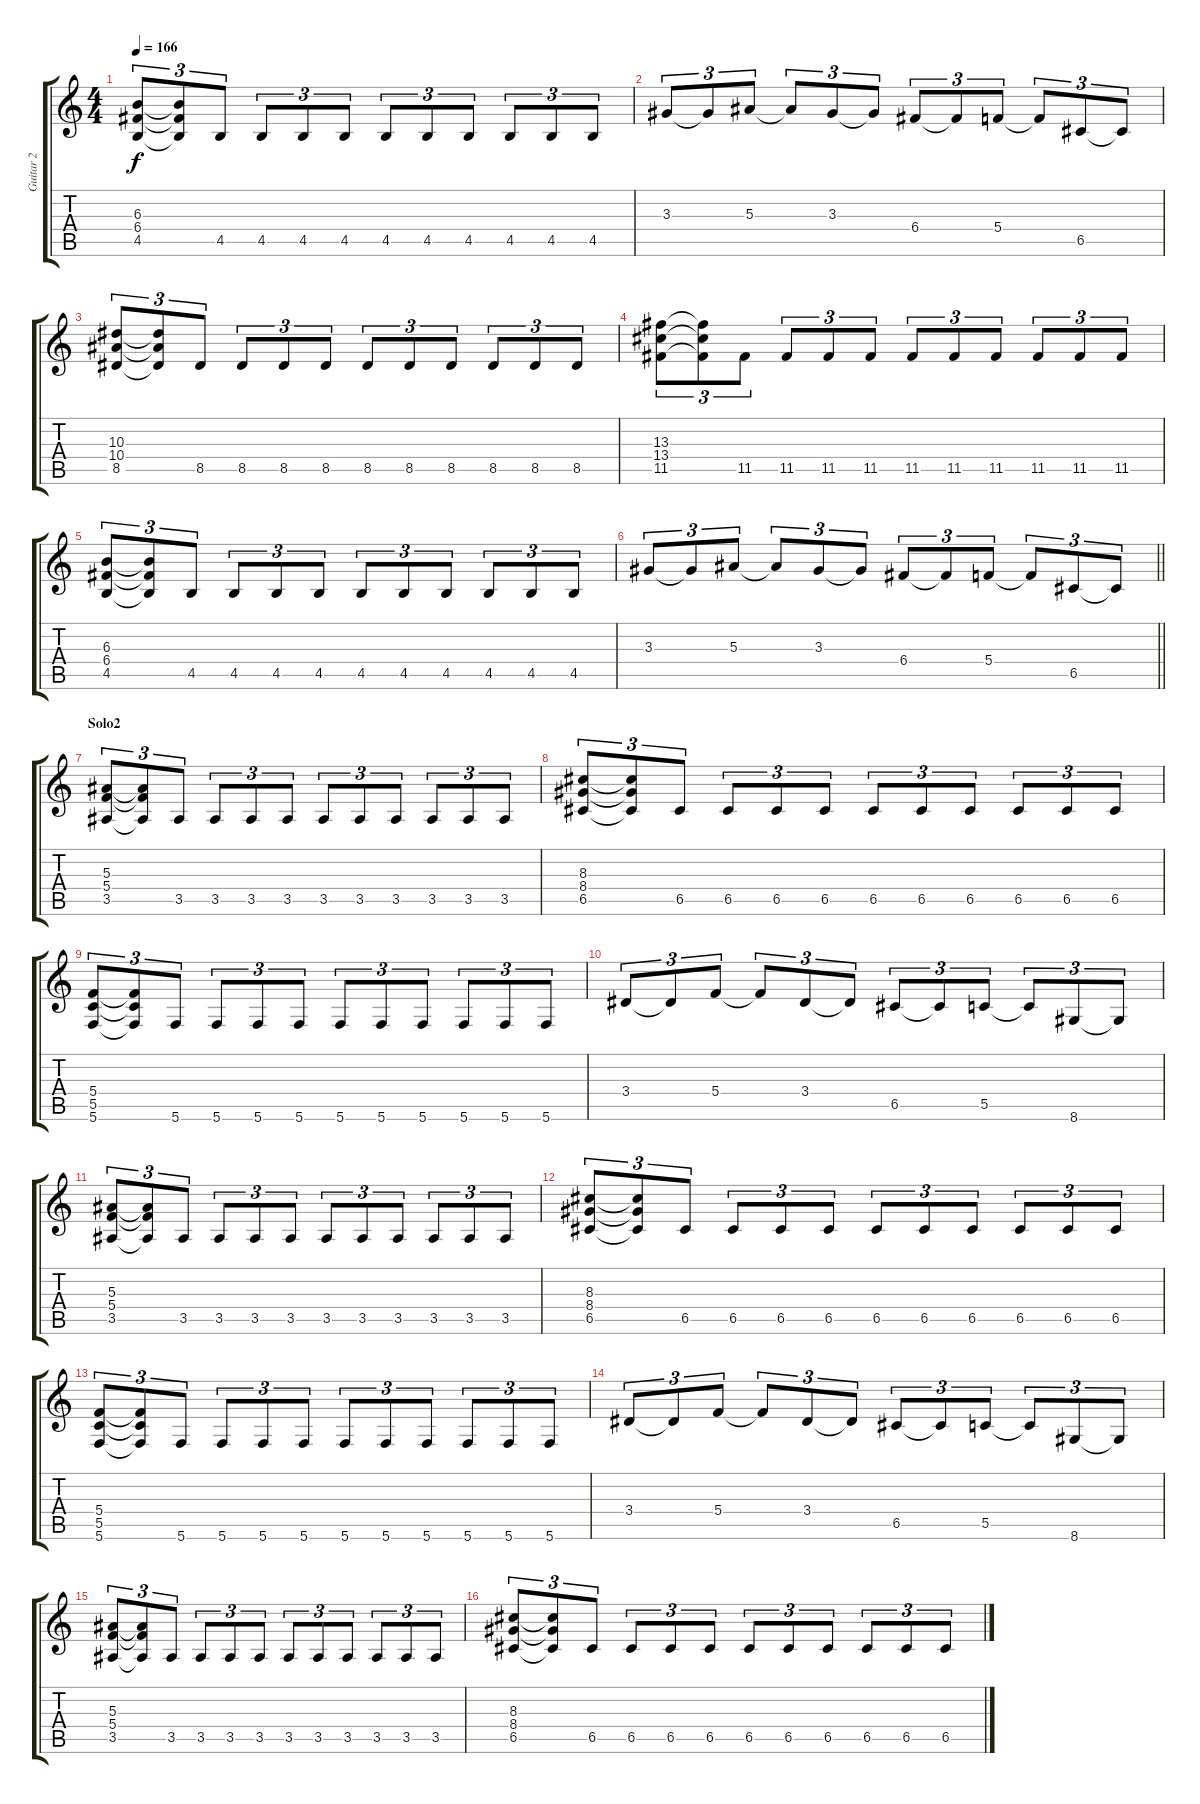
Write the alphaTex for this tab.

\track ("Guitar 2" "Guitar 2") {instrument overdrivenguitar}
\staff {score tabs}
\tuning (D4 A3 F3 C3 G2 C2) {hide}
\ts (4 4)
\tempo 166
\clef g2
\ks c
(6.3 6.4 4.5).8{tu (3 2) dy f} (6.3{t} 6.4{t} 4.5{t}).8{tu (3 2)} 4.5.8{tu (3 2)} 4.5.8{tu (3 2)} 4.5.8{tu (3 2)} 4.5.8{tu (3 2)} 4.5.8{tu (3 2)} 4.5.8{tu (3 2)} 4.5.8{tu (3 2)} 4.5.8{tu (3 2)} 4.5.8{tu (3 2)} 4.5.8{tu (3 2)} |
3.3.8{tu (3 2)} 3.3{t}.8{tu (3 2)} 5.3.8{tu (3 2)} 5.3{t}.8{tu (3 2)} 3.3.8{tu (3 2)} 3.3{t}.8{tu (3 2)} 6.4.8{tu (3 2)} 6.4{t}.8{tu (3 2)} 5.4.8{tu (3 2)} 5.4{t}.8{tu (3 2)} 6.5.8{tu (3 2)} 6.5{t}.8{tu (3 2)} |
(10.3 10.4 8.5).8{tu (3 2)} (10.3{t} 10.4{t} 8.5{t}).8{tu (3 2)} 8.5.8{tu (3 2)} 8.5.8{tu (3 2)} 8.5.8{tu (3 2)} 8.5.8{tu (3 2)} 8.5.8{tu (3 2)} 8.5.8{tu (3 2)} 8.5.8{tu (3 2)} 8.5.8{tu (3 2)} 8.5.8{tu (3 2)} 8.5.8{tu (3 2)} |
(13.3 13.4 11.5).8{tu (3 2)} (13.3{t} 13.4{t} 11.5{t}).8{tu (3 2)} 11.5.8{tu (3 2)} 11.5.8{tu (3 2)} 11.5.8{tu (3 2)} 11.5.8{tu (3 2)} 11.5.8{tu (3 2)} 11.5.8{tu (3 2)} 11.5.8{tu (3 2)} 11.5.8{tu (3 2)} 11.5.8{tu (3 2)} 11.5.8{tu (3 2)} |
(6.3 6.4 4.5).8{tu (3 2)} (6.3{t} 6.4{t} 4.5{t}).8{tu (3 2)} 4.5.8{tu (3 2)} 4.5.8{tu (3 2)} 4.5.8{tu (3 2)} 4.5.8{tu (3 2)} 4.5.8{tu (3 2)} 4.5.8{tu (3 2)} 4.5.8{tu (3 2)} 4.5.8{tu (3 2)} 4.5.8{tu (3 2)} 4.5.8{tu (3 2)} |
\barLineRight lightlight
3.3.8{tu (3 2)} 3.3{t}.8{tu (3 2)} 5.3.8{tu (3 2)} 5.3{t}.8{tu (3 2)} 3.3.8{tu (3 2)} 3.3{t}.8{tu (3 2)} 6.4.8{tu (3 2)} 6.4{t}.8{tu (3 2)} 5.4.8{tu (3 2)} 5.4{t}.8{tu (3 2)} 6.5.8{tu (3 2)} 6.5{t}.8{tu (3 2)} |
\section ("" "Solo2")
(5.3 5.4 3.5).8{tu (3 2)} (5.3{t} 5.4{t} 3.5{t}).8{tu (3 2)} 3.5.8{tu (3 2)} 3.5.8{tu (3 2)} 3.5.8{tu (3 2)} 3.5.8{tu (3 2)} 3.5.8{tu (3 2)} 3.5.8{tu (3 2)} 3.5.8{tu (3 2)} 3.5.8{tu (3 2)} 3.5.8{tu (3 2)} 3.5.8{tu (3 2)} |
(8.3 8.4 6.5).8{tu (3 2)} (8.3{t} 8.4{t} 6.5{t}).8{tu (3 2)} 6.5.8{tu (3 2)} 6.5.8{tu (3 2)} 6.5.8{tu (3 2)} 6.5.8{tu (3 2)} 6.5.8{tu (3 2)} 6.5.8{tu (3 2)} 6.5.8{tu (3 2)} 6.5.8{tu (3 2)} 6.5.8{tu (3 2)} 6.5.8{tu (3 2)} |
(5.4 5.5 5.6).8{tu (3 2)} (5.4{t} 5.5{t} 5.6{t}).8{tu (3 2)} 5.6.8{tu (3 2)} 5.6.8{tu (3 2)} 5.6.8{tu (3 2)} 5.6.8{tu (3 2)} 5.6.8{tu (3 2)} 5.6.8{tu (3 2)} 5.6.8{tu (3 2)} 5.6.8{tu (3 2)} 5.6.8{tu (3 2)} 5.6.8{tu (3 2)} |
3.4.8{tu (3 2)} 3.4{t}.8{tu (3 2)} 5.4.8{tu (3 2)} 5.4{t}.8{tu (3 2)} 3.4.8{tu (3 2)} 3.4{t}.8{tu (3 2)} 6.5.8{tu (3 2)} 6.5{t}.8{tu (3 2)} 5.5.8{tu (3 2)} 5.5{t}.8{tu (3 2)} 8.6.8{tu (3 2)} 8.6{t}.8{tu (3 2)} |
(5.3 5.4 3.5).8{tu (3 2)} (5.3{t} 5.4{t} 3.5{t}).8{tu (3 2)} 3.5.8{tu (3 2)} 3.5.8{tu (3 2)} 3.5.8{tu (3 2)} 3.5.8{tu (3 2)} 3.5.8{tu (3 2)} 3.5.8{tu (3 2)} 3.5.8{tu (3 2)} 3.5.8{tu (3 2)} 3.5.8{tu (3 2)} 3.5.8{tu (3 2)} |
(8.3 8.4 6.5).8{tu (3 2)} (8.3{t} 8.4{t} 6.5{t}).8{tu (3 2)} 6.5.8{tu (3 2)} 6.5.8{tu (3 2)} 6.5.8{tu (3 2)} 6.5.8{tu (3 2)} 6.5.8{tu (3 2)} 6.5.8{tu (3 2)} 6.5.8{tu (3 2)} 6.5.8{tu (3 2)} 6.5.8{tu (3 2)} 6.5.8{tu (3 2)} |
(5.4 5.5 5.6).8{tu (3 2)} (5.4{t} 5.5{t} 5.6{t}).8{tu (3 2)} 5.6.8{tu (3 2)} 5.6.8{tu (3 2)} 5.6.8{tu (3 2)} 5.6.8{tu (3 2)} 5.6.8{tu (3 2)} 5.6.8{tu (3 2)} 5.6.8{tu (3 2)} 5.6.8{tu (3 2)} 5.6.8{tu (3 2)} 5.6.8{tu (3 2)} |
3.4.8{tu (3 2)} 3.4{t}.8{tu (3 2)} 5.4.8{tu (3 2)} 5.4{t}.8{tu (3 2)} 3.4.8{tu (3 2)} 3.4{t}.8{tu (3 2)} 6.5.8{tu (3 2)} 6.5{t}.8{tu (3 2)} 5.5.8{tu (3 2)} 5.5{t}.8{tu (3 2)} 8.6.8{tu (3 2)} 8.6{t}.8{tu (3 2)} |
(5.3 5.4 3.5).8{tu (3 2)} (5.3{t} 5.4{t} 3.5{t}).8{tu (3 2)} 3.5.8{tu (3 2)} 3.5.8{tu (3 2)} 3.5.8{tu (3 2)} 3.5.8{tu (3 2)} 3.5.8{tu (3 2)} 3.5.8{tu (3 2)} 3.5.8{tu (3 2)} 3.5.8{tu (3 2)} 3.5.8{tu (3 2)} 3.5.8{tu (3 2)} |
(8.3 8.4 6.5).8{tu (3 2)} (8.3{t} 8.4{t} 6.5{t}).8{tu (3 2)} 6.5.8{tu (3 2)} 6.5.8{tu (3 2)} 6.5.8{tu (3 2)} 6.5.8{tu (3 2)} 6.5.8{tu (3 2)} 6.5.8{tu (3 2)} 6.5.8{tu (3 2)} 6.5.8{tu (3 2)} 6.5.8{tu (3 2)} 6.5.8{tu (3 2)}
